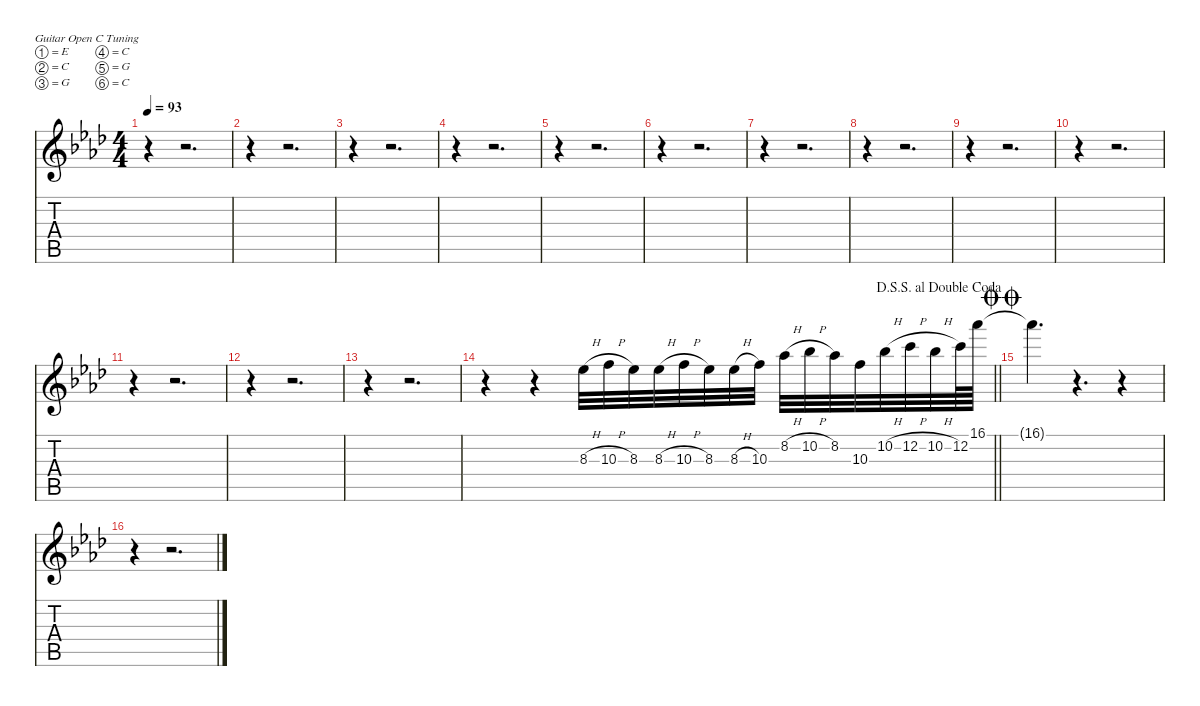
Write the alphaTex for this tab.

\defaultSystemsLayout 4
\hideDynamics
\bracketExtendMode nobrackets
\singleTrackTrackNamePolicy hidden
\multiTrackTrackNamePolicy hidden
\firstSystemTrackNameMode fullname
\firstSystemTrackNameOrientation horizontal
\otherSystemsTrackNameOrientation horizontal
\track ("solo-hidden" "dist.guit.") {instrument distortionguitar}
\staff {score tabs}
\tuning (E4 C4 G3 C3 G2 C2)
\ts (4 4)
\tempo 93
\clef g2
\ks ab
r.4{dy f} r.2{d} |
r.4 r.2{d} |
r.4 r.2{d} |
r.4 r.2{d} |
r.4 r.2{d} |
r.4 r.2{d} |
r.4 r.2{d} |
r.4 r.2{d} |
r.4 r.2{d} |
r.4 r.2{d} |
r.4 r.2{d} |
r.4 r.2{d} |
r.4 r.2{d} |
\jump dalsegnosegnoaldoublecoda
\barLineRight lightlight
r.4 r.4 8.3{h acc b}.32 10.3{h acc forcenatural}.32 8.3{acc b}.32 8.3{h acc b}.32 10.3{h acc forcenatural}.32 8.3{acc b}.32 8.3{h acc b}.32 10.3{acc forcenatural}.32 8.2{h acc b}.32 10.2{h acc b}.32 8.2{acc b}.32 10.3{acc forcenatural}.32 10.2{h acc b}.32 12.2{h acc forcenatural}.32 10.2{h acc b}.32 12.2{acc forcenatural}.64 16.1{acc b}.64 |
\jump doublecoda
16.1{t acc b}.4{d} r.4{d} r.4 |
r.4 r.2{d}
